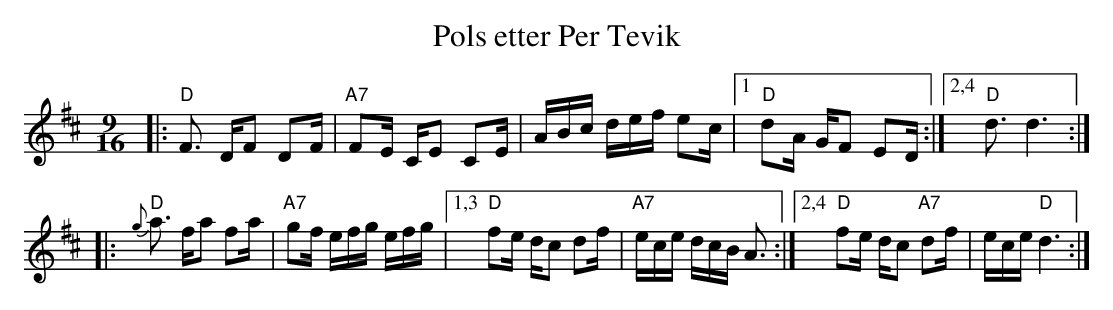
X:1
T: Pols etter Per Tevik
M: 9/16
L: 1/16
K: D
|: "D"F3 DF2 D2F | "A7"F2E CE2 C2E | ABc def e2c |1 "D"d2A GF2 E2D :|2,4 "D"d3 d6 :|
|: "D"{g}a3 fa2 f2a | "A7"g2f efg efg |1,3 "D"f2e dc2 d2f | "A7"ece dcB A3 :|2,4 "D"f2e dc2 "A7"d2f | ece "D"d6 :|
